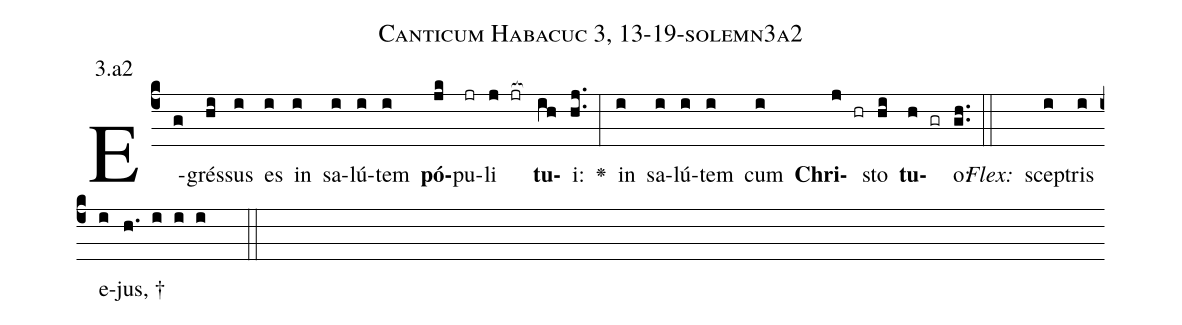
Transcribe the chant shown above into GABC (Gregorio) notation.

name: Canticum Habacuc 3, 13-19-solemn3a2;
annotation: 3.a2;
%%
(c4)E(g)grés(hi)sus(i) es(i) in(i) sa(i)lú(i)tem(i) <b>pó</b>(jk)pu(jr)li(j jr[ocb:1{]) <b>tu</b>(ih[ocb:0}])i:(hj..) <v>\greheightstar</v>(:) in(i) sa(i)lú(i)tem(i) cum(i) <b>Chri</b>(j hr)sto(hi) <b>tu</b>(h gr)o:(gh..) (::)
<i>Flex:</i>()  scep(i)tris(i) e(i)jus, †(h. i i i  ::)

%E(i) u(i) o(j) u(hi) a(h) e.(gh..) (::)
